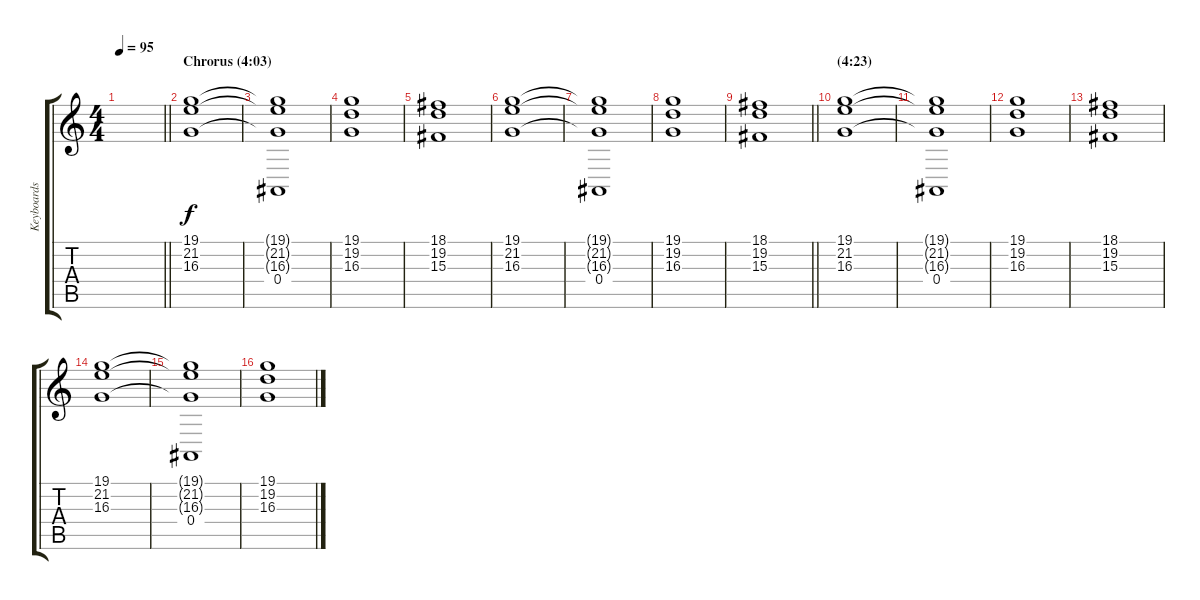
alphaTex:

\track ("Keyboards" "Keyboards") {instrument stringensemble1}
\staff {score tabs}
\tuning (C4 G3 Eb3 Bb2 F2 C2) {hide}
\ts (4 4)
\tempo 95
\clef g2
\barLineRight lightlight
\ks c
|
\section ("" "Chrorus (4:03)")
(19.1 21.2 16.3).1{volume 6 instrument stringensemble1} |
(19.1{t} 21.2{t} 16.3{t} 0.4).1 |
(19.1 19.2 16.3).1 |
(18.1 19.2 15.3).1 |
(19.1 21.2 16.3).1 |
(19.1{t} 21.2{t} 16.3{t} 0.4).1 |
(19.1 19.2 16.3).1 |
\barLineRight lightlight
(18.1 19.2 15.3).1 |
\section ("" "(4:23)")
(19.1 21.2 16.3).1{volume 6 instrument stringensemble1} |
(19.1{t} 21.2{t} 16.3{t} 0.4).1 |
(19.1 19.2 16.3).1 |
(18.1 19.2 15.3).1 |
(19.1 21.2 16.3).1 |
(19.1{t} 21.2{t} 16.3{t} 0.4).1 |
(19.1 19.2 16.3).1
